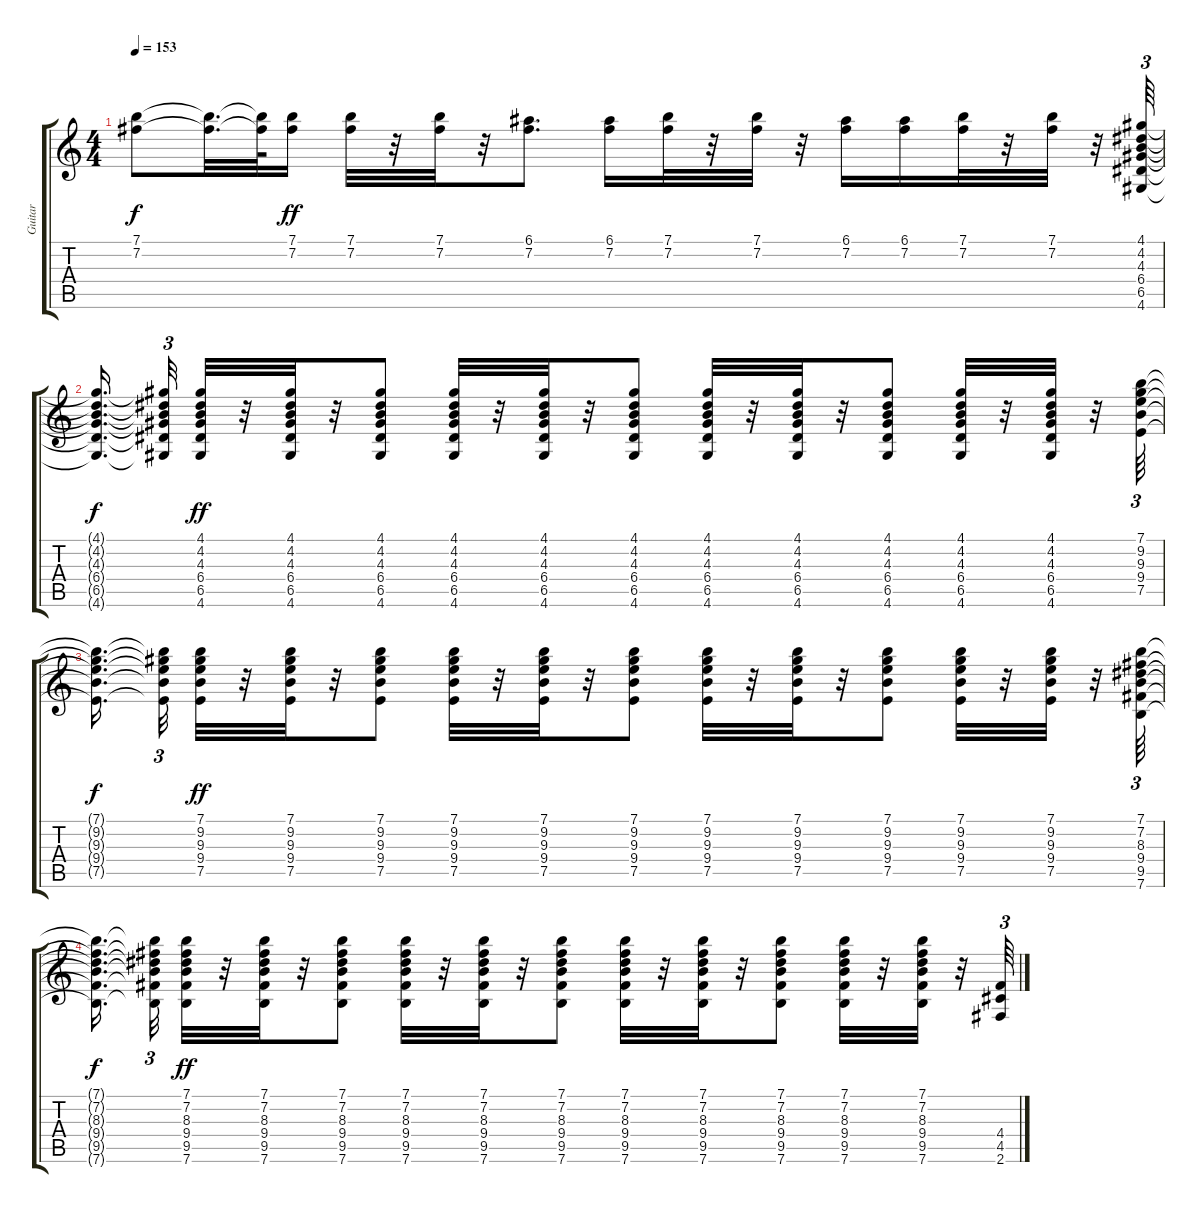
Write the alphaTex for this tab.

\track ("Guitar" "Guitar") {instrument distortionguitar}
\staff {score tabs}
\tuning (E4 B3 G3 D3 A2 E2) {hide}
\ts (4 4)
\tempo 153
\clef g2
\ks c
(7.1{t} 7.2{t}).8{dy f} (7.1{t} 7.2{t}).32{d} (7.1{t} 7.2{t}).64 (7.1 7.2).16{dy ff} (7.1 7.2).32 r.32 (7.1 7.2).32 r.32 (6.1 7.2).8{d} (6.1 7.2).16 (7.1 7.2).32 r.32 (7.1 7.2).32 r.32 (6.1 7.2).16 (6.1 7.2).16 (7.1 7.2).32 r.32 (7.1 7.2).32 r.32 (4.1 4.2 4.3 6.4 6.5 4.6).64{tu (3 2)} |
(4.1{t} 4.2{t} 4.3{t} 6.4{t} 6.5{t} 4.6{t}).16{d dy f beam splitsecondary} (4.1{t} 4.2{t} 4.3{t} 6.4{t} 6.5{t} 4.6{t}).32{tu (3 2)} (4.1 4.2 4.3 6.4 6.5 4.6).32{dy ff} r.32 (4.1 4.2 4.3 6.4 6.5 4.6).32 r.32 (4.1 4.2 4.3 6.4 6.5 4.6).8 (4.1 4.2 4.3 6.4 6.5 4.6).32 r.32 (4.1 4.2 4.3 6.4 6.5 4.6).32 r.32 (4.1 4.2 4.3 6.4 6.5 4.6).8 (4.1 4.2 4.3 6.4 6.5 4.6).32 r.32 (4.1 4.2 4.3 6.4 6.5 4.6).32 r.32 (4.1 4.2 4.3 6.4 6.5 4.6).8 (4.1 4.2 4.3 6.4 6.5 4.6).32 r.32 (4.1 4.2 4.3 6.4 6.5 4.6).32 r.32 (7.1 9.2 9.3 9.4 7.5).64{tu (3 2)} |
(7.1{t} 9.2{t} 9.3{t} 9.4{t} 7.5{t}).16{d dy f beam splitsecondary} (7.1{t} 9.2{t} 9.3{t} 9.4{t} 7.5{t}).32{tu (3 2)} (7.1 9.2 9.3 9.4 7.5).32{dy ff} r.32 (7.1 9.2 9.3 9.4 7.5).32 r.32 (7.1 9.2 9.3 9.4 7.5).8 (7.1 9.2 9.3 9.4 7.5).32 r.32 (7.1 9.2 9.3 9.4 7.5).32 r.32 (7.1 9.2 9.3 9.4 7.5).8 (7.1 9.2 9.3 9.4 7.5).32 r.32 (7.1 9.2 9.3 9.4 7.5).32 r.32 (7.1 9.2 9.3 9.4 7.5).8 (7.1 9.2 9.3 9.4 7.5).32 r.32 (7.1 9.2 9.3 9.4 7.5).32 r.32 (7.1 7.2 8.3 9.4 9.5 7.6).64{tu (3 2)} |
(7.1{t} 7.2{t} 8.3{t} 9.4{t} 9.5{t} 7.6{t}).16{d dy f beam splitsecondary} (7.1{t} 7.2{t} 8.3{t} 9.4{t} 9.5{t} 7.6{t}).32{tu (3 2)} (7.1 7.2 8.3 9.4 9.5 7.6).32{dy ff} r.32 (7.1 7.2 8.3 9.4 9.5 7.6).32 r.32 (7.1 7.2 8.3 9.4 9.5 7.6).8 (7.1 7.2 8.3 9.4 9.5 7.6).32 r.32 (7.1 7.2 8.3 9.4 9.5 7.6).32 r.32 (7.1 7.2 8.3 9.4 9.5 7.6).8 (7.1 7.2 8.3 9.4 9.5 7.6).32 r.32 (7.1 7.2 8.3 9.4 9.5 7.6).32 r.32 (7.1 7.2 8.3 9.4 9.5 7.6).8 (7.1 7.2 8.3 9.4 9.5 7.6).32 r.32 (7.1 7.2 8.3 9.4 9.5 7.6).32 r.32 (4.4 4.5 2.6).64{tu (3 2)}
